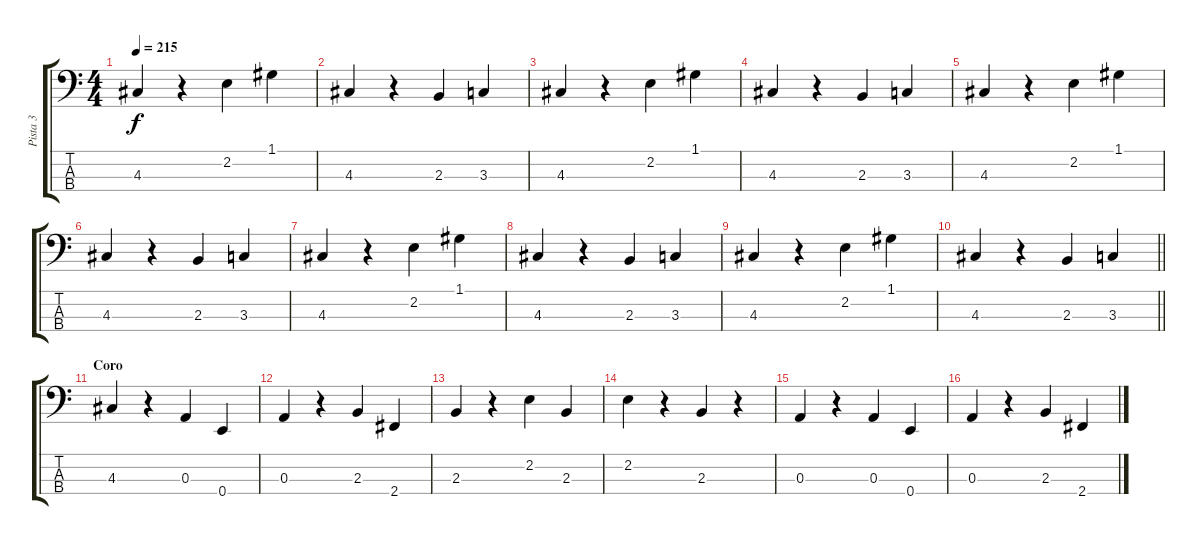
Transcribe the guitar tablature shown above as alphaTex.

\track ("Pista 3" "Pista 3") {instrument electricbassfinger}
\staff {score tabs}
\tuning (G2 D2 A1 E1) {hide}
\ts (4 4)
\tempo 215
\clef f4
\ks c
4.3.4{dy f} r.4 2.2.4 1.1.4 |
4.3.4 r.4 2.3.4 3.3.4 |
4.3.4 r.4 2.2.4 1.1.4 |
4.3.4 r.4 2.3.4 3.3.4 |
4.3.4 r.4 2.2.4 1.1.4 |
4.3.4 r.4 2.3.4 3.3.4 |
4.3.4 r.4 2.2.4 1.1.4 |
4.3.4 r.4 2.3.4 3.3.4 |
4.3.4 r.4 2.2.4 1.1.4 |
\barLineRight lightlight
4.3.4 r.4 2.3.4 3.3.4 |
\section ("" "Coro")
4.3.4 r.4 0.3.4 0.4.4 |
0.3.4 r.4 2.3.4 2.4.4 |
2.3.4 r.4 2.2.4 2.3.4 |
2.2.4 r.4 2.3.4 r.4 |
0.3.4 r.4 0.3.4 0.4.4 |
0.3.4 r.4 2.3.4 2.4.4
